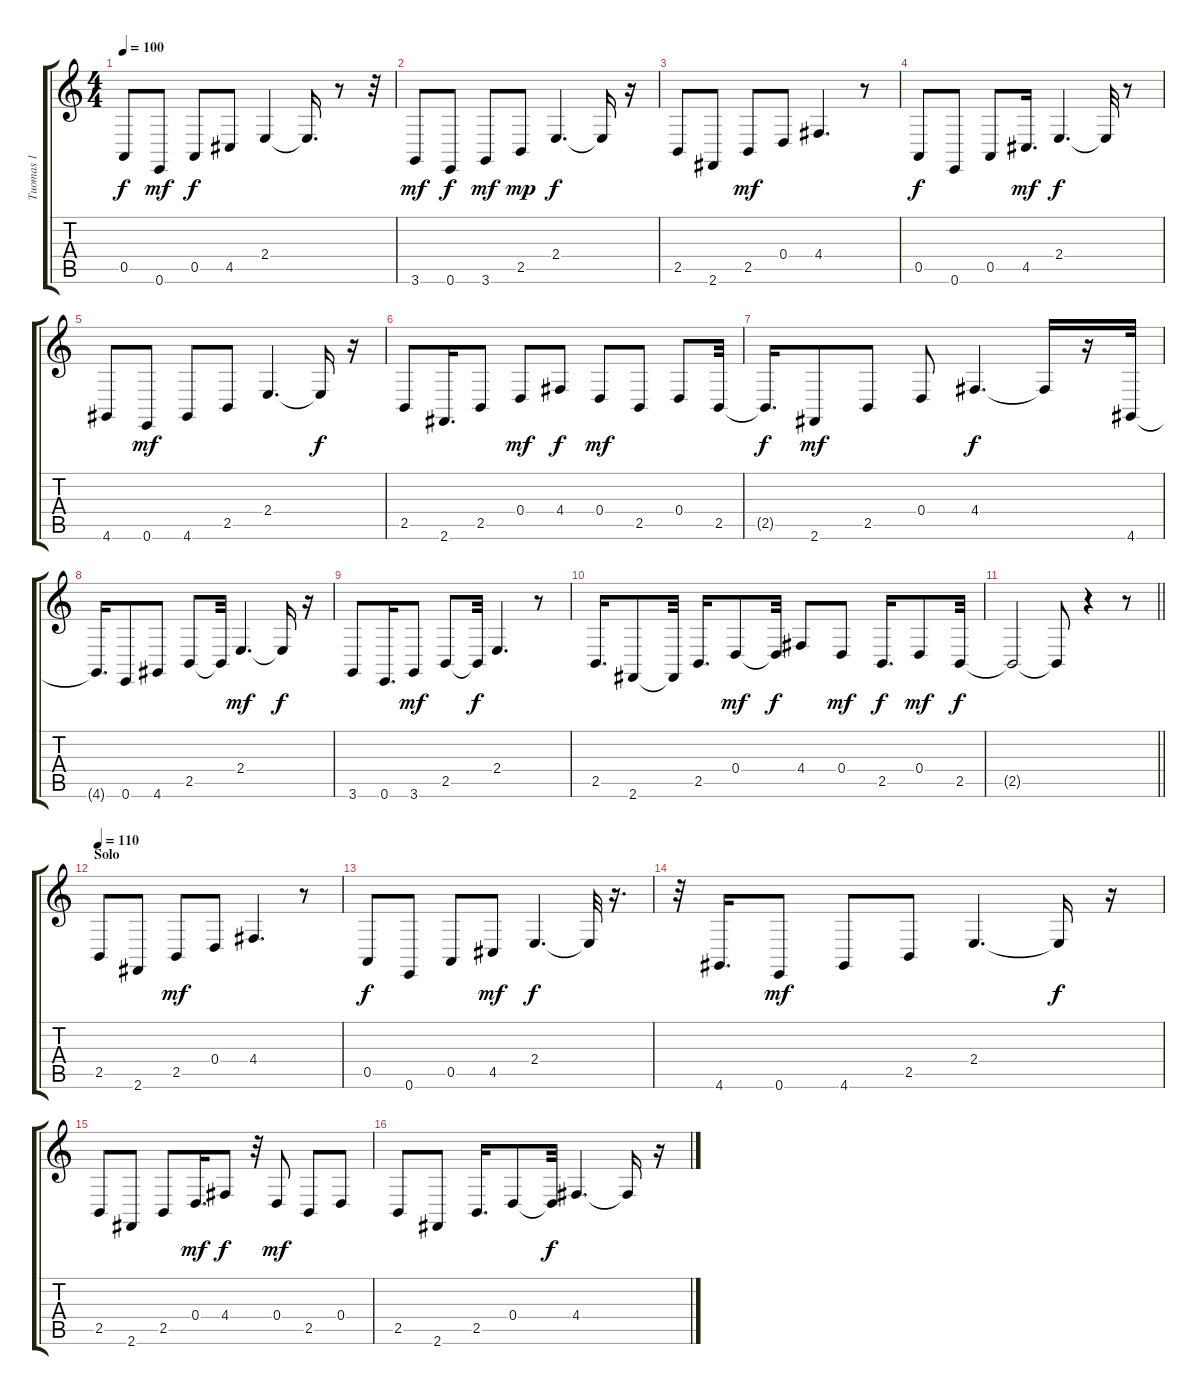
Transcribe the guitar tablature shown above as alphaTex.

\track ("Tuomas 1" "Tuomas 1") {instrument acousticgrandpiano}
\staff {score tabs}
\tuning (E4 B3 G3 D3 A2 E2) {hide}
\ts (4 4)
\tempo 100
\clef g2
\ks c
0.5.8{dy f} 0.6.8{dy mf} 0.5.8{dy f} 4.5.8 2.4.4 2.4{t}.16{d} r.8 r.32 |
3.6.8{dy mf} 0.6.8{dy f} 3.6.8{dy mf} 2.5.8{dy mp} 2.4.4{d dy f} 2.4{t}.16 r.16 |
2.5.8 2.6.8 2.5.8{dy mf} 0.4.8 4.4.4{d} r.8 |
0.5.8{dy f} 0.6.8 0.5.8 4.5.16{d dy mf} 2.4.4{d dy f} 2.4{t}.32 r.8 |
4.6.8 0.6.8{dy mf} 4.6.8 2.5.8 2.4.4{d} 2.4{t}.16{dy f} r.16 |
2.5.8 2.6.16{d} 2.5.8 0.4.8{dy mf} 4.4.8{dy f} 0.4.8{dy mf} 2.5.8 0.4.8 2.5.32 |
2.5{t}.16{d dy f} 2.6.8{dy mf} 2.5.8 0.4.8 4.4.4{d dy f} 4.4{t}.16 r.16 4.6.32 |
4.6{t}.16{d} 0.6.8 4.6.8 2.5.8 2.5{t}.32 2.4.4{d dy mf} 2.4{t}.16{dy f} r.16 |
3.6.8 0.6.16{d} 3.6.8{dy mf} 2.5.8 2.5{t}.32{dy f} 2.4.4{d} r.8 |
2.5.16{d} 2.6.8 2.6{t}.32 2.5.16{d} 0.4.8{dy mf} 0.4{t}.32{dy f} 4.4.8 0.4.8{dy mf} 2.5.16{d dy f} 0.4.8{dy mf} 2.5.32{dy f} |
\barLineRight lightlight
2.5{t}.2 2.5{t}.8 r.4 r.8 |
\section ("" "Solo")
\tempo 110
2.5.8 2.6.8 2.5.8{dy mf} 0.4.8 4.4.4{d} r.8 |
0.5.8{dy f} 0.6.8 0.5.8 4.5.8{dy mf} 2.4.4{d dy f} 2.4{t}.32 r.16{d} |
r.32 4.6.16{d} 0.6.8{dy mf} 4.6.8 2.5.8 2.4.4{d} 2.4{t}.16{dy f} r.16 |
2.5.8 2.6.8 2.5.8 0.4.16{d dy mf} 4.4.8{dy f} r.32 0.4.8{dy mf} 2.5.8 0.4.8 |
2.5.8 2.6.8 2.5.16{d} 0.4.8 0.4{t}.32{dy f} 4.4.4{d} 4.4{t}.16 r.16
